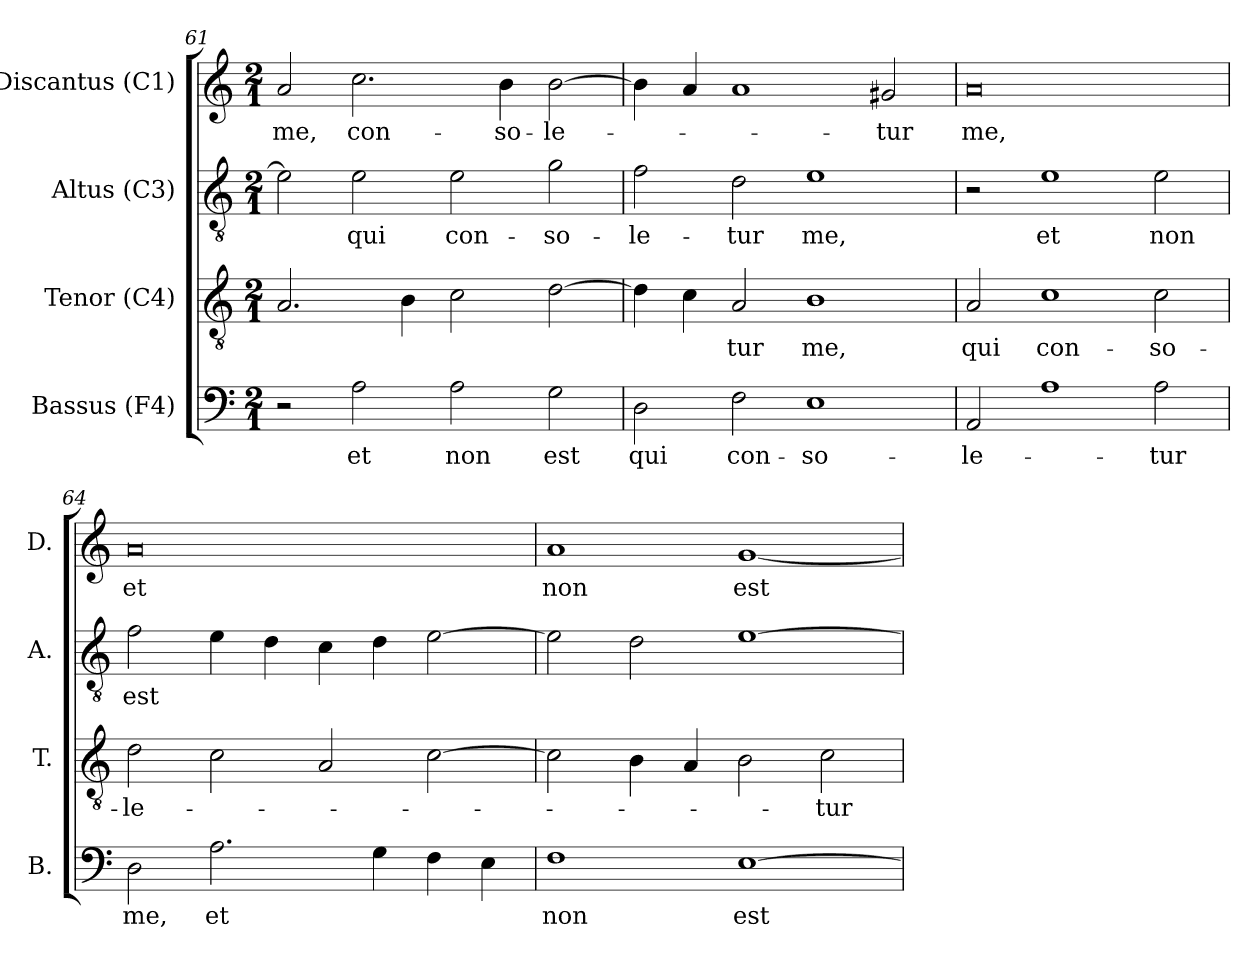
**kern	**text	**kern	**text	**kern	**text	**kern	**text
*part4	*part4	*part3	*part3	*part2	*part2	*part1	*part1
*staff4	*staff4	*staff3	*staff3	*staff2	*staff2	*staff1	*staff1
*I"Bassus (F4)	*	*I"Tenor (C4)	*	*I"Altus (C3)	*	*I"Discantus (C1)	*
*I'B.	*	*I'T.	*	*I'A.	*	*I'D.	*
*clefF4	*	*clefGv2	*	*clefGv2	*	*clefG2	*
*	*	*ITrd7c12	*	*ITrd7c12	*	*	*
*k[]	*	*k[]	*	*k[]	*	*k[]	*
*C:	*	*C:	*	*C:	*	*C:	*
*M2/1	*	*M2/1	*	*M2/1	*	*M2/1	*
=61	=61	=61	=61	=61	=61	=61	=61
!	!	!	!	!	!	!	!LO:LY:b:color=#000000
2r	.	2.AAi/	.	2Ei\]	.	2ai/	me,
!	!LO:LY:b:color=#000000	!	!	!	!	!	!
!	!	!	!	!	!LO:LY:b:color=#000000	!	!
!	!	!	!	!	!	!	!LO:LY:b:color=#000000
2Ai\	et	.	.	2Ei\	qui	2.cci\	con-
.	.	4BBi\	.	.	.	.	.
!	!LO:LY:b:color=#000000	!	!	!	!	!	!
!	!	!	!	!	!LO:LY:b:color=#000000	!	!
2Ai\	non	2Ci\	.	2Ei\	con-	.	.
!	!	!	!	!	!	!	!LO:LY:b:color=#000000
.	.	.	.	.	.	4bi\	-so-
!	!LO:LY:b:color=#000000	!	!	!	!	!	!
!	!	!	!	!	!LO:LY:b:color=#000000	!	!
!	!	!	!	!	!	!	!LO:LY:b:color=#000000
2Gi\	est	[2Di\	.	2Gi\	-so-	[2bi\	-le-
!!LO:PB:g=z
=62	=62	=62	=62	=62	=62	=62	=62
!	!LO:LY:b:color=#000000	!	!	!	!	!	!
!	!	!	!	!	!LO:LY:b:color=#000000	!	!
2Di\	qui	4Di\]	.	2Fi\	-le-	4bi\]	.
.	.	4Ci\	.	.	.	4ai/	.
!	!LO:LY:b:color=#000000	!	!	!	!	!	!
!	!	!	!LO:LY:b:color=#000000	!	!	!	!
!	!	!	!	!	!LO:LY:b:color=#000000	!	!
2Fi\	con-	2AAi/	-tur	2Di\	-tur	1ai	.
!	!LO:LY:b:color=#000000	!	!	!	!	!	!
!	!	!	!LO:LY:b:color=#000000	!	!	!	!
!	!	!	!	!	!LO:LY:b:color=#000000	!	!
1Ei	-so-	1BBi	me,	1Ei	me,	.	.
!	!	!	!	!	!	!	!LO:LY:b:color=#000000
.	.	.	.	.	.	2g#i/	-tur
=63	=63	=63	=63	=63	=63	=63	=63
!	!LO:LY:b:color=#000000	!	!	!	!	!	!
!	!	!	!LO:LY:b:color=#000000	!	!	!	!
!	!	!	!	!	!	!	!LO:LY:b:color=#000000
2AAi/	-le-	2AAi/	qui	2r	.	0ai	me,
!	!	!	!LO:LY:b:color=#000000	!	!	!	!
!	!	!	!	!	!LO:LY:b:color=#000000	!	!
1Ai	.	1Ci	con-	1Ei	et	.	.
!	!LO:LY:b:color=#000000	!	!	!	!	!	!
!	!	!	!LO:LY:b:color=#000000	!	!	!	!
!	!	!	!	!	!LO:LY:b:color=#000000	!	!
2Ai\	-tur	2Ci\	-so-	2Ei\	non	.	.
=64	=64	=64	=64	=64	=64	=64	=64
!	!LO:LY:b:color=#000000	!	!	!	!	!	!
!	!	!	!LO:LY:b:color=#000000	!	!	!	!
!	!	!	!	!	!LO:LY:b:color=#000000	!	!
!	!	!	!	!	!	!	!LO:LY:b:color=#000000
2Di\	me,	2Di\	-le-	2Fi\	est	0ai	et
!	!LO:LY:b:color=#000000	!	!	!	!	!	!
2.Ai\	et	2Ci\	.	4Ei\	.	.	.
.	.	.	.	4Di\	.	.	.
.	.	2AAi/	.	4Ci\	.	.	.
4Gi\	.	.	.	4Di\	.	.	.
4Fi\	.	[2Ci\	.	[2Ei\	.	.	.
4Ei\	.	.	.	.	.	.	.
=65	=65	=65	=65	=65	=65	=65	=65
!	!LO:LY:b:color=#000000	!	!	!	!	!	!
!	!	!	!	!	!	!	!LO:LY:b:color=#000000
1Fi	non	2Ci\]	.	2Ei\]	.	1ai	non
.	.	4BBi\	.	2Di\	.	.	.
.	.	4AAi/	.	.	.	.	.
!	!LO:LY:b:color=#000000	!	!	!	!	!	!
!	!	!	!	!	!	!	!LO:LY:b:color=#000000
[1Ei	est	2BBi\	.	[1Ei	.	[1gi	est
!	!	!	!LO:LY:b:color=#000000	!	!	!	!
.	.	2Ci\	-tur	.	.	.	.
=	=	=	=	=	=	=	=
*-	*-	*-	*-	*-	*-	*-	*-
